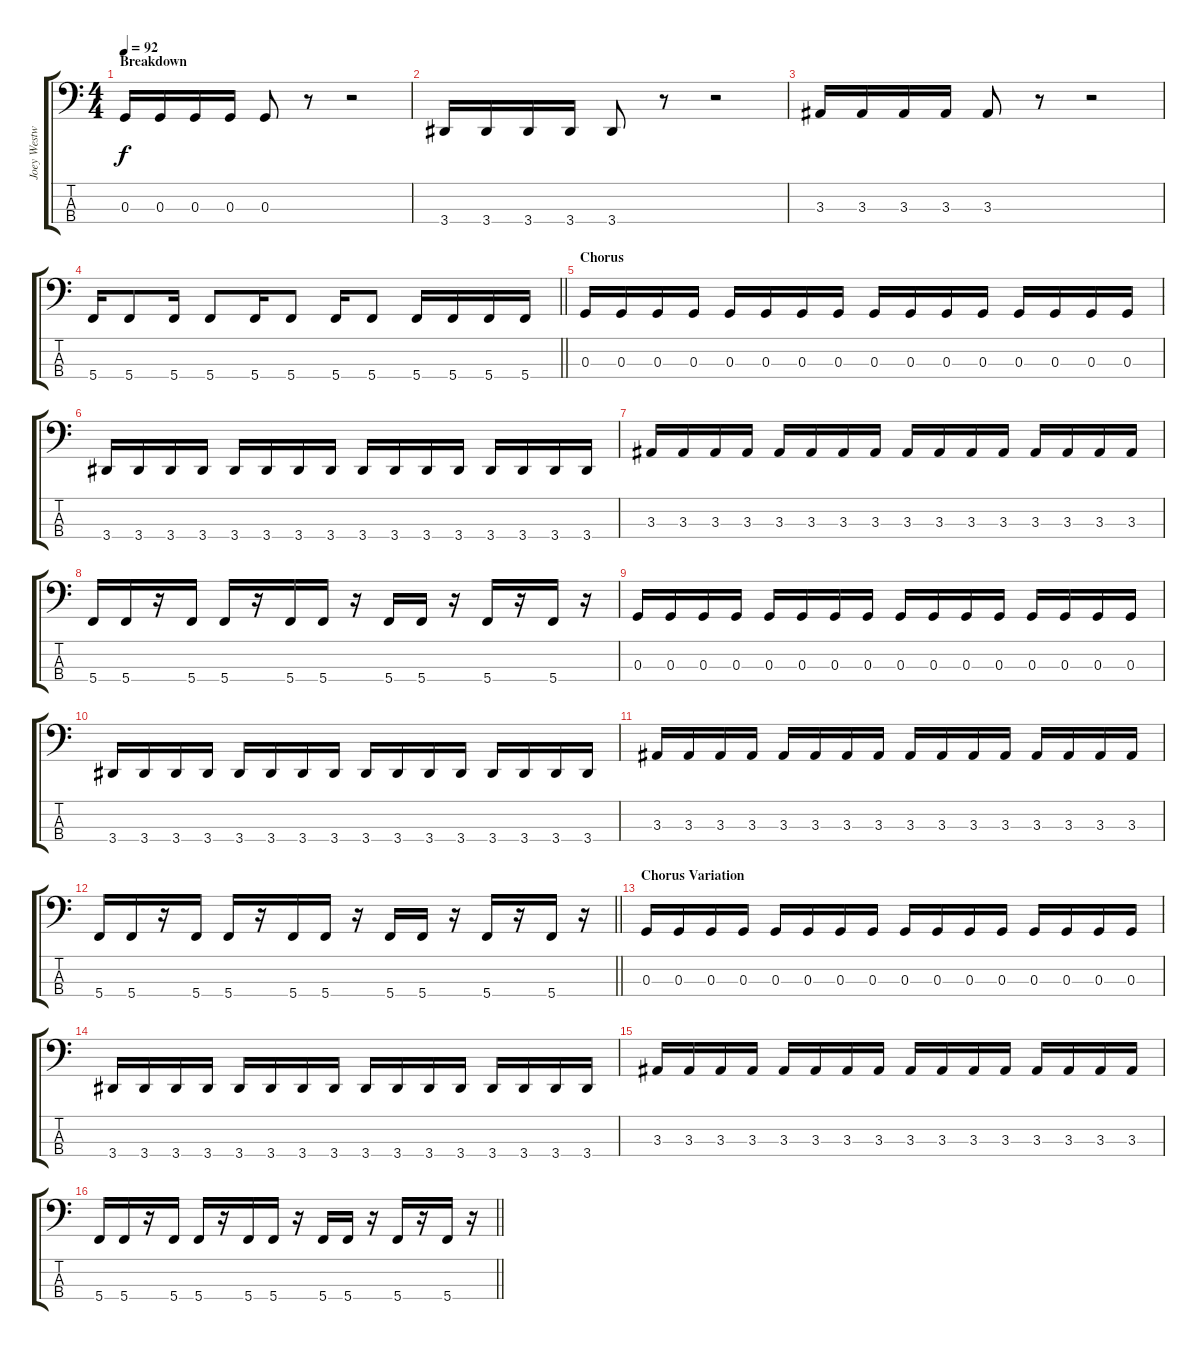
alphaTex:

\track ("Joey Westwood (Bass)" "Joey Westw") {instrument electricbassfinger}
\staff {score tabs}
\tuning (F2 C2 G1 C1) {hide}
\ts (4 4)
\section ("" "Breakdown")
\tempo 92
\clef f4
\ks c
0.3.16{dy f} 0.3.16 0.3.16 0.3.16 0.3.8 r.8 r.2 |
3.4.16 3.4.16 3.4.16 3.4.16 3.4.8 r.8 r.2 |
3.3.16 3.3.16 3.3.16 3.3.16 3.3.8 r.8 r.2 |
\barLineRight lightlight
5.4.16 5.4.8 5.4.16 5.4.8 5.4.16 5.4.8 5.4.16 5.4.8 5.4.16 5.4.16 5.4.16 5.4.16 |
\section ("" "Chorus")
0.3.16 0.3.16 0.3.16 0.3.16 0.3.16 0.3.16 0.3.16 0.3.16 0.3.16 0.3.16 0.3.16 0.3.16 0.3.16 0.3.16 0.3.16 0.3.16 |
3.4.16 3.4.16 3.4.16 3.4.16 3.4.16 3.4.16 3.4.16 3.4.16 3.4.16 3.4.16 3.4.16 3.4.16 3.4.16 3.4.16 3.4.16 3.4.16 |
3.3.16 3.3.16 3.3.16 3.3.16 3.3.16 3.3.16 3.3.16 3.3.16 3.3.16 3.3.16 3.3.16 3.3.16 3.3.16 3.3.16 3.3.16 3.3.16 |
5.4.16 5.4.16 r.16 5.4.16 5.4.16 r.16 5.4.16 5.4.16 r.16 5.4.16 5.4.16 r.16 5.4.16 r.16 5.4.16 r.16 |
0.3.16 0.3.16 0.3.16 0.3.16 0.3.16 0.3.16 0.3.16 0.3.16 0.3.16 0.3.16 0.3.16 0.3.16 0.3.16 0.3.16 0.3.16 0.3.16 |
3.4.16 3.4.16 3.4.16 3.4.16 3.4.16 3.4.16 3.4.16 3.4.16 3.4.16 3.4.16 3.4.16 3.4.16 3.4.16 3.4.16 3.4.16 3.4.16 |
3.3.16 3.3.16 3.3.16 3.3.16 3.3.16 3.3.16 3.3.16 3.3.16 3.3.16 3.3.16 3.3.16 3.3.16 3.3.16 3.3.16 3.3.16 3.3.16 |
\barLineRight lightlight
5.4.16 5.4.16 r.16 5.4.16 5.4.16 r.16 5.4.16 5.4.16 r.16 5.4.16 5.4.16 r.16 5.4.16 r.16 5.4.16 r.16 |
\section ("" "Chorus Variation")
0.3.16 0.3.16 0.3.16 0.3.16 0.3.16 0.3.16 0.3.16 0.3.16 0.3.16 0.3.16 0.3.16 0.3.16 0.3.16 0.3.16 0.3.16 0.3.16 |
3.4.16 3.4.16 3.4.16 3.4.16 3.4.16 3.4.16 3.4.16 3.4.16 3.4.16 3.4.16 3.4.16 3.4.16 3.4.16 3.4.16 3.4.16 3.4.16 |
3.3.16 3.3.16 3.3.16 3.3.16 3.3.16 3.3.16 3.3.16 3.3.16 3.3.16 3.3.16 3.3.16 3.3.16 3.3.16 3.3.16 3.3.16 3.3.16 |
\barLineRight lightlight
5.4.16 5.4.16 r.16 5.4.16 5.4.16 r.16 5.4.16 5.4.16 r.16 5.4.16 5.4.16 r.16 5.4.16 r.16 5.4.16 r.16
